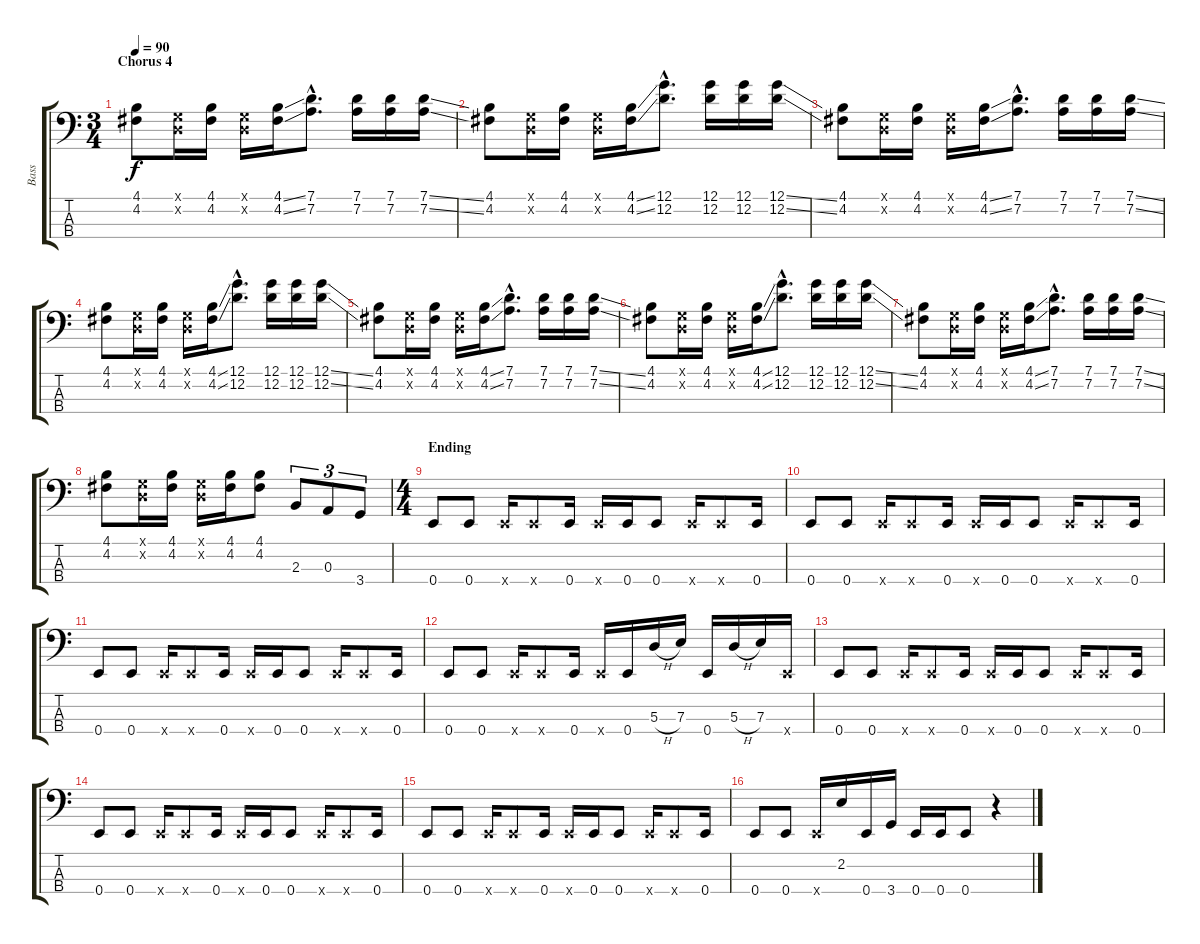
\track ("Bass" "Bass") {instrument slapbass1}
\staff {score tabs}
\tuning (G2 D2 A1 E1) {hide}
\ts (3 4)
\section ("" "Chorus 4")
\tempo 90
\clef f4
\ks c
(4.1 4.2).8{dy f} (0.1{x} 0.2{x}).16 (4.1 4.2).16 (0.1{x} 0.2{x}).16 (4.1{ss} 4.2{ss}).16 (7.1{hac} 7.2{hac}).8{d} (7.1 7.2).16 (7.1 7.2).16 (7.1{ss} 7.2{ss}).16 |
(4.1 4.2).8 (0.1{x} 0.2{x}).16 (4.1 4.2).16 (0.1{x} 0.2{x}).16 (4.1{ss} 4.2{ss}).16 (12.1{hac} 12.2{hac}).8{d} (12.1 12.2).16 (12.1 12.2).16 (12.1{ss} 12.2{ss}).16 |
(4.1 4.2).8 (0.1{x} 0.2{x}).16 (4.1 4.2).16 (0.1{x} 0.2{x}).16 (4.1{ss} 4.2{ss}).16 (7.1{hac} 7.2{hac}).8{d} (7.1 7.2).16 (7.1 7.2).16 (7.1{ss} 7.2{ss}).16 |
(4.1 4.2).8 (0.1{x} 0.2{x}).16 (4.1 4.2).16 (0.1{x} 0.2{x}).16 (4.1{ss} 4.2{ss}).16 (12.1{hac} 12.2{hac}).8{d} (12.1 12.2).16 (12.1 12.2).16 (12.1{ss} 12.2{ss}).16 |
(4.1 4.2).8 (0.1{x} 0.2{x}).16 (4.1 4.2).16 (0.1{x} 0.2{x}).16 (4.1{ss} 4.2{ss}).16 (7.1{hac} 7.2{hac}).8{d} (7.1 7.2).16 (7.1 7.2).16 (7.1{ss} 7.2{ss}).16 |
(4.1 4.2).8 (0.1{x} 0.2{x}).16 (4.1 4.2).16 (0.1{x} 0.2{x}).16 (4.1{ss} 4.2{ss}).16 (12.1{hac} 12.2{hac}).8{d} (12.1 12.2).16 (12.1 12.2).16 (12.1{ss} 12.2{ss}).16 |
(4.1 4.2).8 (0.1{x} 0.2{x}).16 (4.1 4.2).16 (0.1{x} 0.2{x}).16 (4.1{ss} 4.2{ss}).16 (7.1{hac} 7.2{hac}).8{d} (7.1 7.2).16 (7.1 7.2).16 (7.1{ss} 7.2{ss}).16 |
(4.1 4.2).8 (0.1{x} 0.2{x}).16 (4.1 4.2).16 (0.1{x} 0.2{x}).16 (4.1 4.2).16 (4.1 4.2).8 2.3.8{tu (3 2)} 0.3.8{tu (3 2)} 3.4.8{tu (3 2)} |
\ts (4 4)
\section ("" "Ending")
0.4.8 0.4.8 0.4{x}.16 0.4{x}.8 0.4.16 0.4{x}.16 0.4.16 0.4.8 0.4{x}.16 0.4{x}.8 0.4.16 |
0.4.8 0.4.8 0.4{x}.16 0.4{x}.8 0.4.16 0.4{x}.16 0.4.16 0.4.8 0.4{x}.16 0.4{x}.8 0.4.16 |
0.4.8 0.4.8 0.4{x}.16 0.4{x}.8 0.4.16 0.4{x}.16 0.4.16 0.4.8 0.4{x}.16 0.4{x}.8 0.4.16 |
0.4.8 0.4.8 0.4{x}.16 0.4{x}.8 0.4.16 0.4{x}.16 0.4.16 5.3{h}.16 7.3.16 0.4.16 5.3{h}.16 7.3.16 0.4{x}.16 |
0.4.8 0.4.8 0.4{x}.16 0.4{x}.8 0.4.16 0.4{x}.16 0.4.16 0.4.8 0.4{x}.16 0.4{x}.8 0.4.16 |
0.4.8 0.4.8 0.4{x}.16 0.4{x}.8 0.4.16 0.4{x}.16 0.4.16 0.4.8 0.4{x}.16 0.4{x}.8 0.4.16 |
0.4.8 0.4.8 0.4{x}.16 0.4{x}.8 0.4.16 0.4{x}.16 0.4.16 0.4.8 0.4{x}.16 0.4{x}.8 0.4.16 |
0.4.8 0.4.8 0.4{x}.16 2.2.16 0.4.16 3.4.16 0.4.16 0.4.16 0.4.8 r.4
